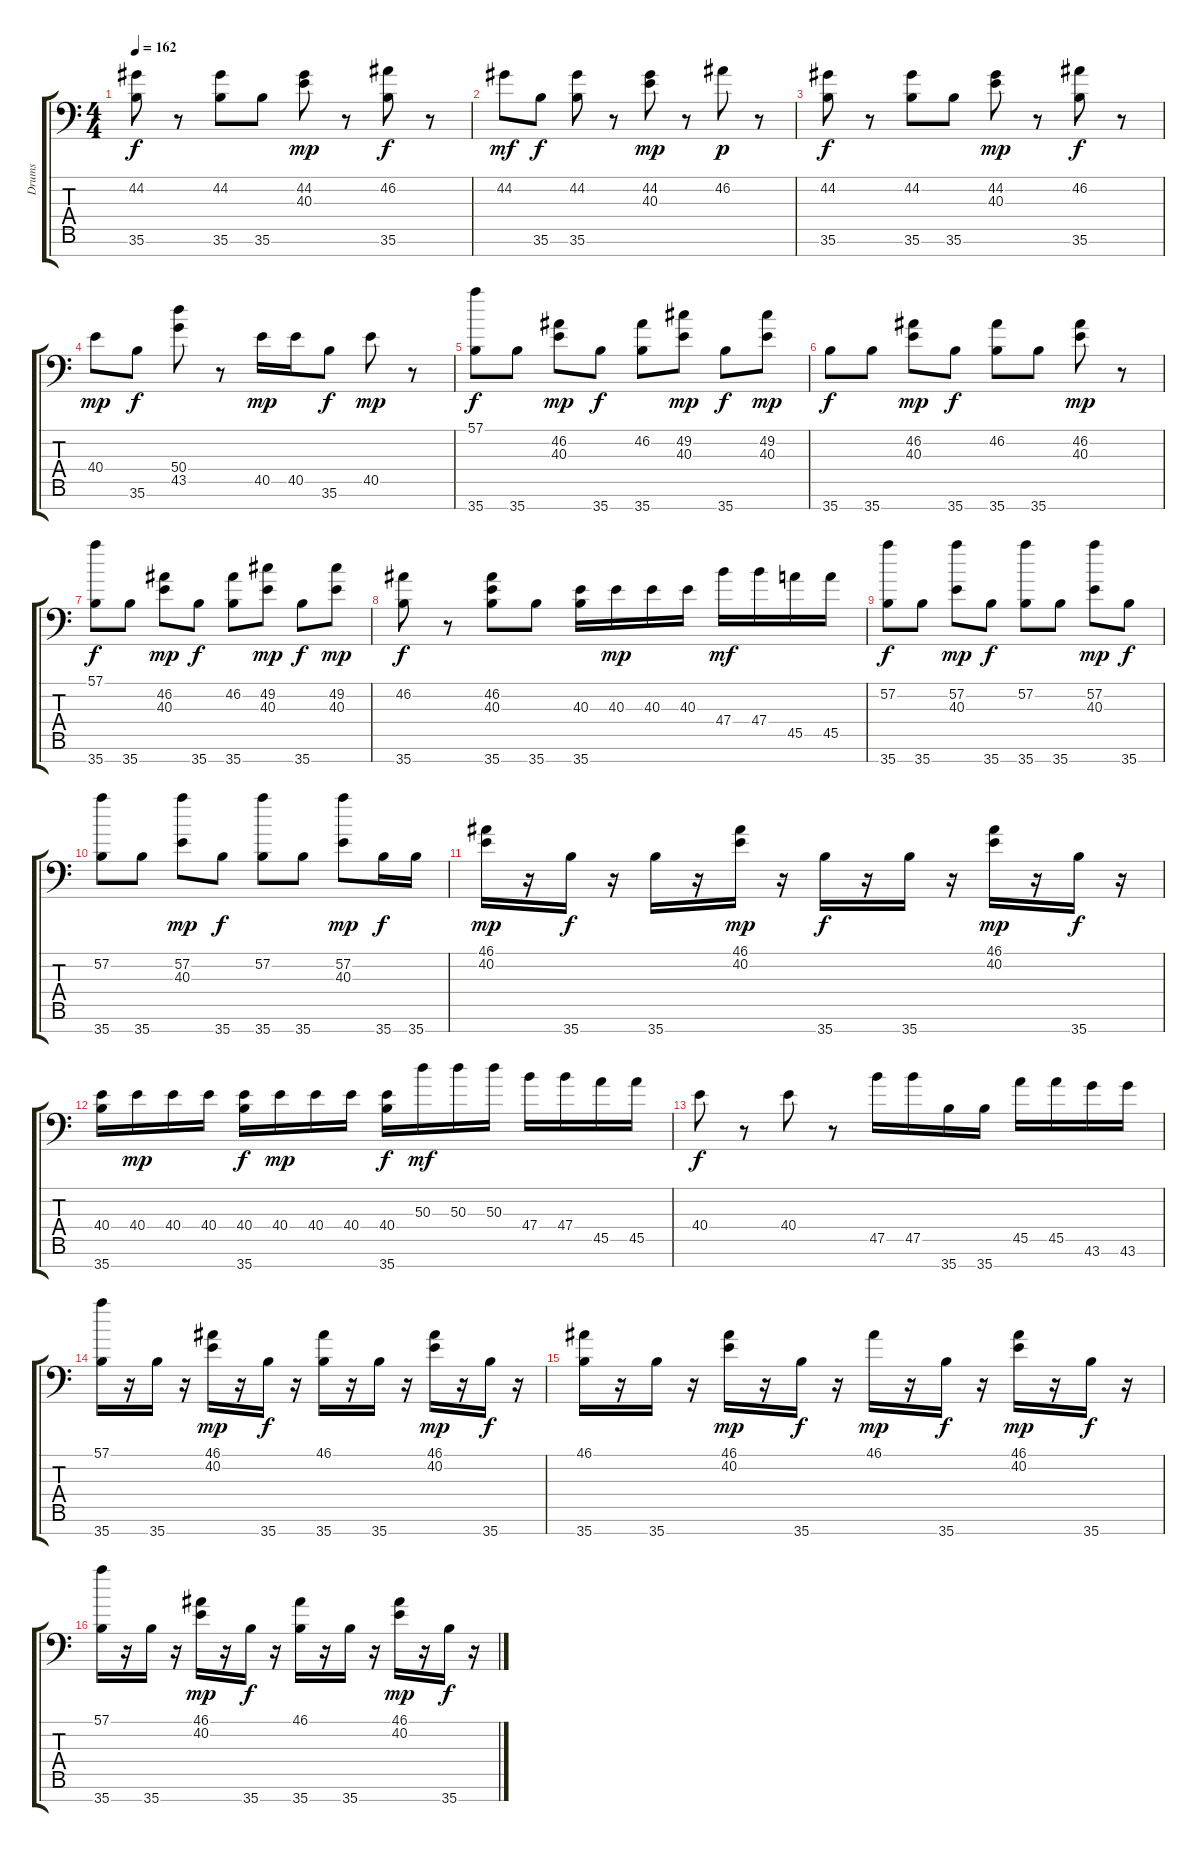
\track ("Drums" "Drums") {instrument acousticgrandpiano}
\staff {score tabs}
\tuning (C-1 C-1 C-1 C-1 C-1 C-1 C-1) {hide}
\ts (4 4)
\tempo 162
\clef f4
\ks c
(44.2 35.6).8{dy f} r.8 (44.2 35.6).8 35.6.8 (44.2 40.3).8{dy mp} r.8 (46.2 35.6).8{dy f} r.8 |
44.2.8{dy mf} 35.6.8{dy f} (44.2 35.6).8 r.8 (44.2 40.3).8{dy mp} r.8 46.2.8{dy p} r.8 |
(44.2 35.6).8{dy f} r.8 (44.2 35.6).8 35.6.8 (44.2 40.3).8{dy mp} r.8 (46.2 35.6).8{dy f} r.8 |
40.4.8{dy mp} 35.6.8{dy f} (50.4 43.5).8 r.8 40.5.16{dy mp} 40.5.16 35.6.8{dy f} 40.5.8{dy mp} r.8 |
(57.1 35.7).8{dy f} 35.7.8 (46.2 40.3).8{dy mp} 35.7.8{dy f} (46.2 35.7).8 (49.2 40.3).8{dy mp} 35.7.8{dy f} (49.2 40.3).8{dy mp} |
35.7.8{dy f} 35.7.8 (46.2 40.3).8{dy mp} 35.7.8{dy f} (46.2 35.7).8 35.7.8 (46.2 40.3).8{dy mp} r.8 |
(57.1 35.7).8{dy f} 35.7.8 (46.2 40.3).8{dy mp} 35.7.8{dy f} (46.2 35.7).8 (49.2 40.3).8{dy mp} 35.7.8{dy f} (49.2 40.3).8{dy mp} |
(46.2 35.7).8{dy f} r.8 (46.2 40.3 35.7).8 35.7.8 (40.3 35.7).16 40.3.16{dy mp} 40.3.16 40.3.16 47.4.16{dy mf} 47.4.16 45.5.16 45.5.16 |
(57.2 35.7).8{dy f} 35.7.8 (57.2 40.3).8{dy mp} 35.7.8{dy f} (57.2 35.7).8 35.7.8 (57.2 40.3).8{dy mp} 35.7.8{dy f} |
(57.2 35.7).8 35.7.8 (57.2 40.3).8{dy mp} 35.7.8{dy f} (57.2 35.7).8 35.7.8 (57.2 40.3).8{dy mp} 35.7.16{dy f} 35.7.16 |
(46.1 40.2).16{dy mp} r.16 35.7.16{dy f} r.16 35.7.16 r.16 (46.1 40.2).16{dy mp} r.16 35.7.16{dy f} r.16 35.7.16 r.16 (46.1 40.2).16{dy mp} r.16 35.7.16{dy f} r.16 |
(40.4 35.7).16 40.4.16{dy mp} 40.4.16 40.4.16 (40.4 35.7).16{dy f} 40.4.16{dy mp} 40.4.16 40.4.16 (40.4 35.7).16{dy f} 50.3.16{dy mf} 50.3.16 50.3.16 47.4.16 47.4.16 45.5.16 45.5.16 |
40.4.8{dy f} r.8 40.4.8 r.8 47.5.16 47.5.16 35.7.16 35.7.16 45.5.16 45.5.16 43.6.16 43.6.16 |
(57.1 35.7).16 r.16 35.7.16 r.16 (46.1 40.2).16{dy mp} r.16 35.7.16{dy f} r.16 (46.1 35.7).16 r.16 35.7.16 r.16 (46.1 40.2).16{dy mp} r.16 35.7.16{dy f} r.16 |
(46.1 35.7).16 r.16 35.7.16 r.16 (46.1 40.2).16{dy mp} r.16 35.7.16{dy f} r.16 46.1.16{dy mp} r.16 35.7.16{dy f} r.16 (46.1 40.2).16{dy mp} r.16 35.7.16{dy f} r.16 |
(57.1 35.7).16 r.16 35.7.16 r.16 (46.1 40.2).16{dy mp} r.16 35.7.16{dy f} r.16 (46.1 35.7).16 r.16 35.7.16 r.16 (46.1 40.2).16{dy mp} r.16 35.7.16{dy f} r.16
